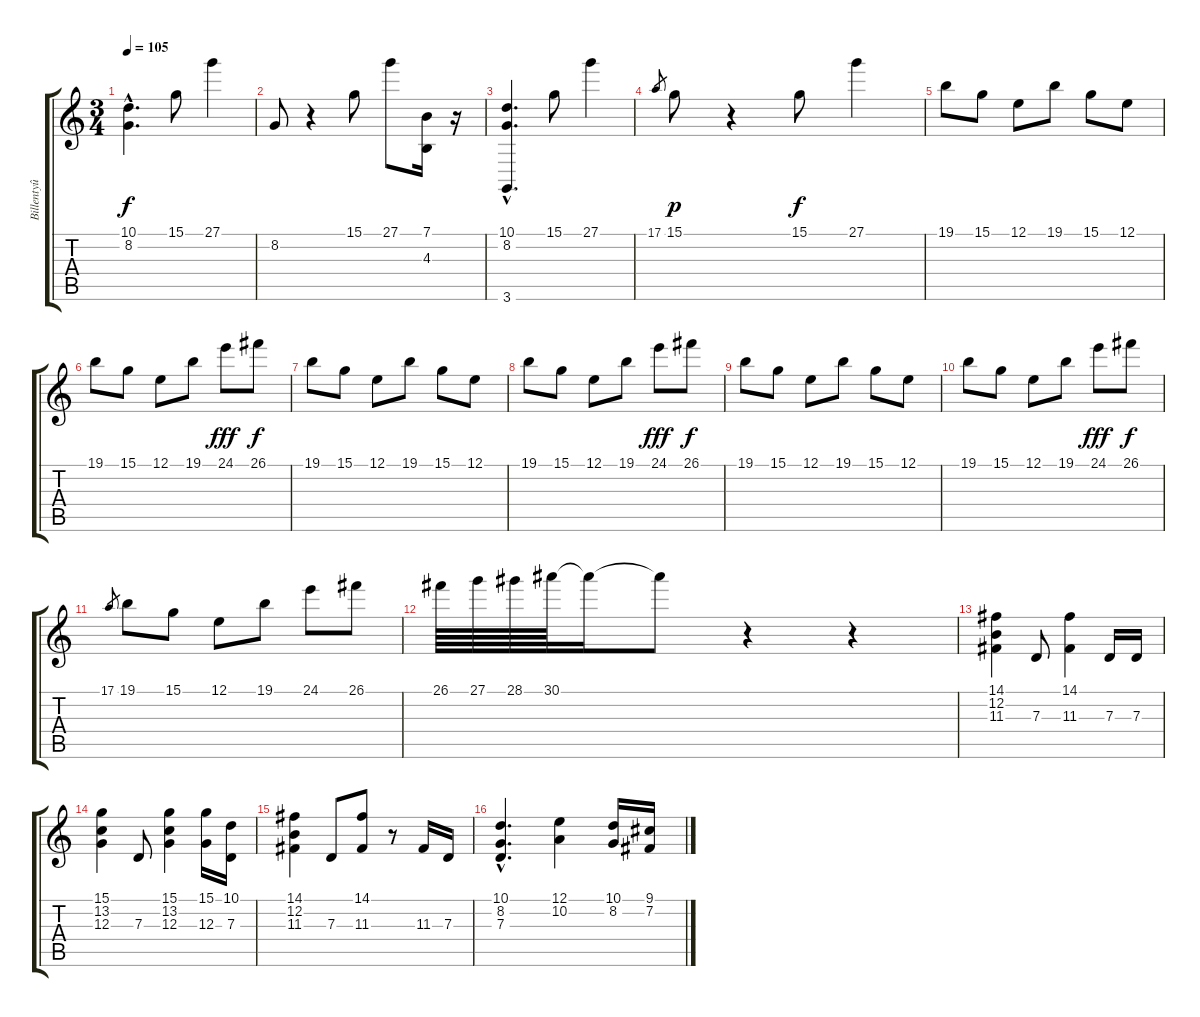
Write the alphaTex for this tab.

\track ("Billentyû" "Billentyû") {instrument brightacousticpiano}
\staff {score tabs}
\tuning (E4 B3 G3 D3 A2 E2) {hide}
\ts (3 4)
\tempo 105
\clef g2
\ks c
(10.1{hac} 8.2{hac}).4{d dy f} 15.1.8 27.1.4 |
8.2.8 r.4 15.1.8 27.1.8 (7.1 4.3).16 r.16 |
(10.1{hac} 8.2{hac} 3.6{hac}).4{d} 15.1.8 27.1.4 |
17.1.8{gr} 15.1.8{dy p} r.4 15.1.8{dy f} 27.1.4 |
19.1.8 15.1.8 12.1.8 19.1.8 15.1.8 12.1.8 |
19.1.8 15.1.8 12.1.8 19.1.8 24.1.8{dy fff} 26.1.8{dy f} |
19.1.8 15.1.8 12.1.8 19.1.8 15.1.8 12.1.8 |
19.1.8 15.1.8 12.1.8 19.1.8 24.1.8{dy fff} 26.1.8{dy f} |
19.1.8 15.1.8 12.1.8 19.1.8 15.1.8 12.1.8 |
19.1.8 15.1.8 12.1.8 19.1.8 24.1.8{dy fff} 26.1.8{dy f} |
17.1.8{gr} 19.1.8 15.1.8 12.1.8 19.1.8 24.1.8 26.1.8 |
26.1.64 27.1.64 28.1.64 30.1.64 30.1{t}.16 30.1{t}.8 r.4 r.4 |
(14.1 12.2 11.3).4 7.3.8 (14.1 11.3).4 7.3.16 7.3.16 |
(15.1 13.2 12.3).4 7.3.8 (15.1 13.2 12.3).4 (15.1 12.3).16 (10.1 7.3).16 |
(14.1 12.2 11.3).4 7.3.8 (14.1 11.3).8 r.8 11.3.16 7.3.16 |
(10.1{hac} 8.2{hac} 7.3{hac}).4{d} (12.1 10.2).4 (10.1 8.2).16 (9.1 7.2).16
